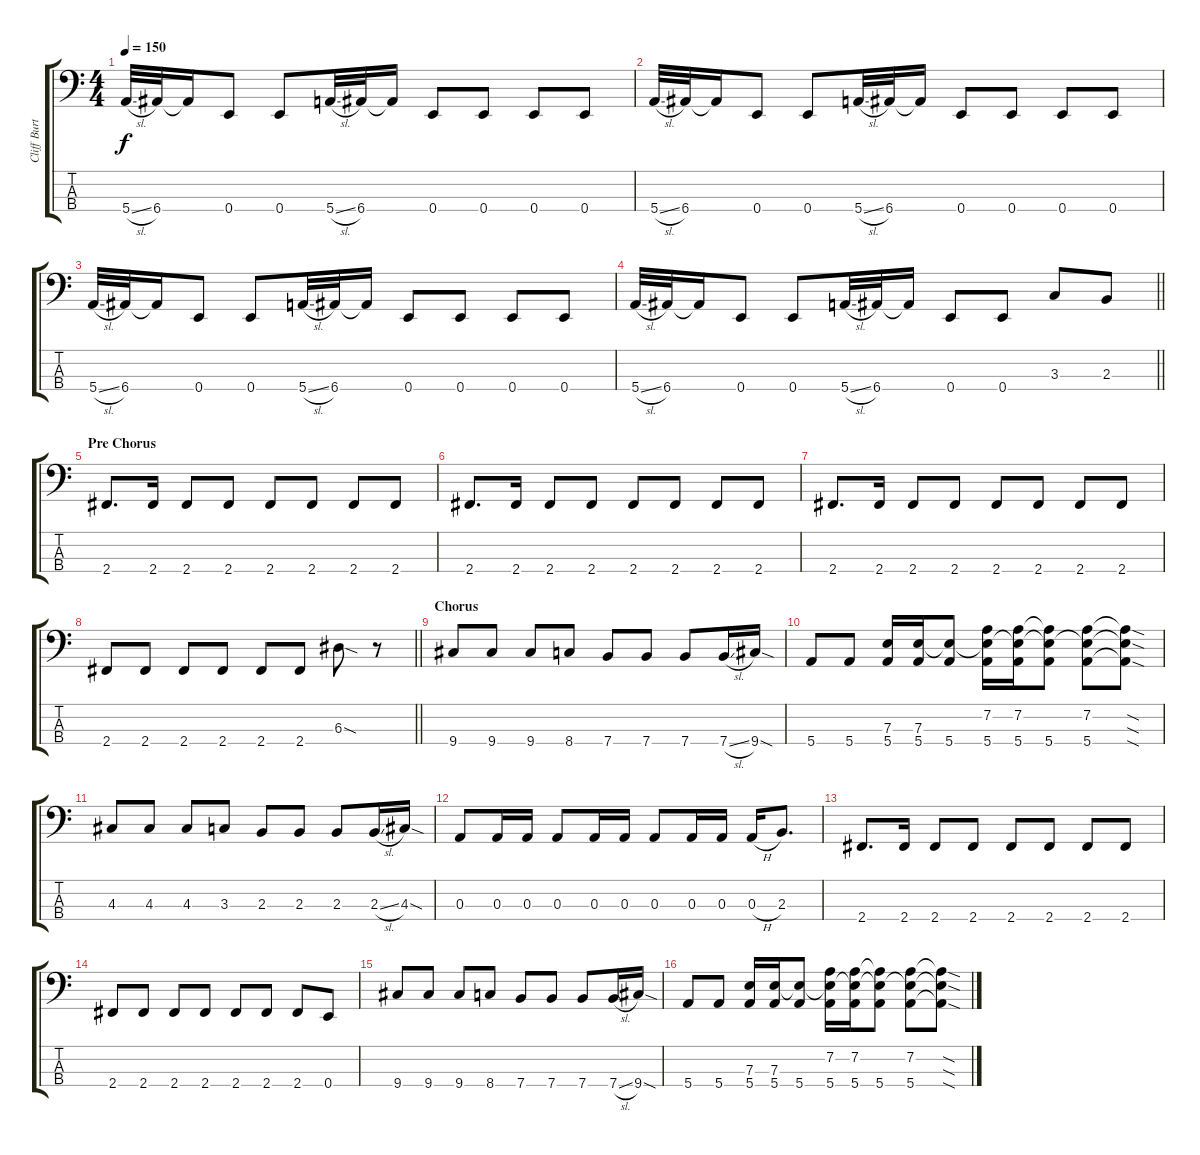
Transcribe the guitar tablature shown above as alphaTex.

\track ("Cliff Burton" "Cliff Burt") {instrument electricbassfinger}
\staff {score tabs}
\tuning (G2 D2 A1 E1) {hide}
\ts (4 4)
\tempo 150
\clef f4
\ks c
5.4{sl}.32{dy f} 6.4.32 6.4{t}.16 0.4.8 0.4.8 5.4{sl}.32 6.4.32 6.4{t}.16 0.4.8 0.4.8 0.4.8 0.4.8 |
5.4{sl}.32 6.4.32 6.4{t}.16 0.4.8 0.4.8 5.4{sl}.32 6.4.32 6.4{t}.16 0.4.8 0.4.8 0.4.8 0.4.8 |
5.4{sl}.32 6.4.32 6.4{t}.16 0.4.8 0.4.8 5.4{sl}.32 6.4.32 6.4{t}.16 0.4.8 0.4.8 0.4.8 0.4.8 |
\barLineRight lightlight
5.4{sl}.32 6.4.32 6.4{t}.16 0.4.8 0.4.8 5.4{sl}.32 6.4.32 6.4{t}.16 0.4.8 0.4.8 3.3.8 2.3.8 |
\section ("" "Pre Chorus")
2.4.8{d} 2.4.16 2.4.8 2.4.8 2.4.8 2.4.8 2.4.8 2.4.8 |
2.4.8{d} 2.4.16 2.4.8 2.4.8 2.4.8 2.4.8 2.4.8 2.4.8 |
2.4.8{d} 2.4.16 2.4.8 2.4.8 2.4.8 2.4.8 2.4.8 2.4.8 |
\barLineRight lightlight
2.4.8 2.4.8 2.4.8 2.4.8 2.4.8 2.4.8 6.3{sod}.8 r.8 |
\section ("" "Chorus")
9.4.8 9.4.8 9.4.8 8.4.8 7.4.8 7.4.8 7.4.8 7.4{sl}.16 9.4{sod}.16 |
5.4.8 5.4.8 (7.3 5.4).16 (7.3 5.4).16 (7.3{t} 5.4).8 (7.2 7.3{t} 5.4).16 (7.2 7.3{t} 5.4).16 (7.2{t} 7.3{t} 5.4).8 (7.2 7.3{t} 5.4).8 (7.2{sod t} 7.3{sod t} 5.4{sod t}).8 |
4.3.8 4.3.8 4.3.8 3.3.8 2.3.8 2.3.8 2.3.8 2.3{sl}.16 4.3{sod}.16 |
0.3.8 0.3.16 0.3.16 0.3.8 0.3.16 0.3.16 0.3.8 0.3.16 0.3.16 0.3{h}.16 2.3.8{d} |
2.4.8{d} 2.4.16 2.4.8 2.4.8 2.4.8 2.4.8 2.4.8 2.4.8 |
2.4.8 2.4.8 2.4.8 2.4.8 2.4.8 2.4.8 2.4.8 0.4.8 |
9.4.8 9.4.8 9.4.8 8.4.8 7.4.8 7.4.8 7.4.8 7.4{sl}.16 9.4{sod}.16 |
5.4.8 5.4.8 (7.3 5.4).16 (7.3 5.4).16 (7.3{t} 5.4).8 (7.2 7.3{t} 5.4).16 (7.2 7.3{t} 5.4).16 (7.2{t} 7.3{t} 5.4).8 (7.2 7.3{t} 5.4).8 (7.2{sod t} 7.3{sod t} 5.4{sod t}).8
